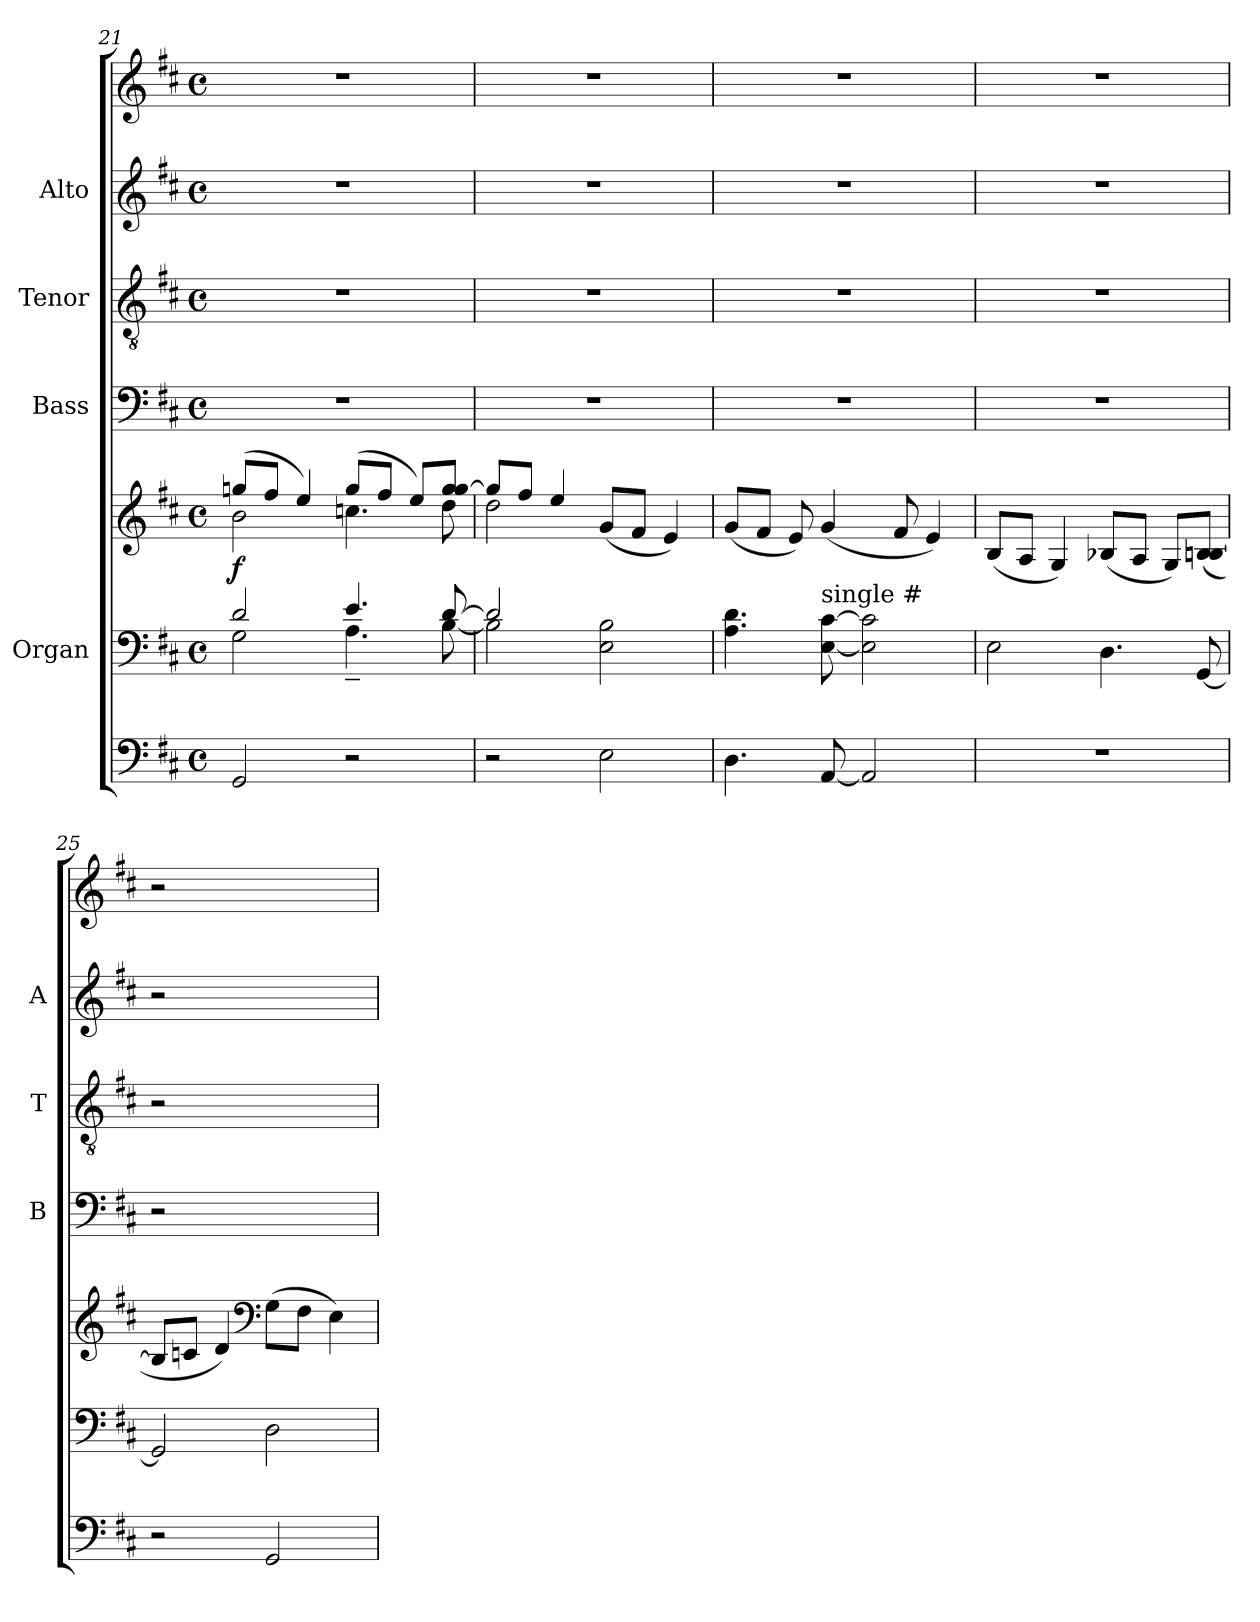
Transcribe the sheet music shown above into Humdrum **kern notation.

**kern	**kern	**kern	**dynam	**kern	**kern	**kern	**kern
*part6	*part5	*part5	*part5	*part4	*part3	*part2	*part1
*staff7	*staff6	*staff5	*staff5/6	*staff4	*staff3	*staff2	*staff1
*	*I"Organ	*	*	*I"Bass	*I"Tenor	*I"Alto	*
*	*	*	*	*I'B	*I'T	*I'A	*
*clefF4	*clefF4	*clefG2	*	*clefF4	*clefGv2	*clefG2	*clefG2
*k[f#c#]	*k[f#c#]	*k[f#c#]	*	*k[f#c#]	*k[f#c#]	*k[f#c#]	*k[f#c#]
*D:	*D:	*D:	*	*D:	*D:	*D:	*D:
*M4/4	*M4/4	*M4/4	*	*M4/4	*M4/4	*M4/4	*M4/4
*met(c)	*met(c)	*met(c)	*	*met(c)	*met(c)	*met(c)	*met(c)
=21	=21	=21	=21	=21	=21	=21	=21
*	*^	*^	*	*	*	*	*
!	!	!	!	!	!LO:DY:a=2	!	!	!	!
2GG/	2d/	2G\	(>8ggn/L	2b\	f	1r	1r	1r	1r
.	.	.	8ff#/J	.	.	.	.	.	.
.	.	.	4ee/)	.	.	.	.	.	.
2r	4.e/	4.A~>\	(>8gg/L	4.ccn\	.	.	.	.	.
.	.	.	8ff#/J	.	.	.	.	.	.
.	.	.	8ee/L)	.	.	.	.	.	.
.	[>8d/	[>8B\	8gg/ [>8gg/J	8dd\	.	.	.	.	.
!!LO:PB:g=z
=22	=22	=22	=22	=22	=22	=22	=22	=22	=22
2r	2d/]	2B\]	8gg/L]	2dd\	.	1r	1r	1r	1r
.	.	.	8ff#/J	.	.	.	.	.	.
.	.	.	4ee/	.	.	.	.	.	.
2E\	2ryy	2E\ 2B\	(<8g/L	2ryy	.	.	.	.	.
.	.	.	8f#/J	.	.	.	.	.	.
.	.	.	4e/)	.	.	.	.	.	.
*	*v	*v	*	*	*	*	*	*	*
*	*	*v	*v	*	*	*	*	*
=23	=23	=23	=23	=23	=23	=23	=23
4.D\	4.A\ 4.d\	(<8g/L	.	1r	1r	1r	1r
.	.	8f#/J	.	.	.	.	.
.	.	8e/)	.	.	.	.	.
!	!LO:TX:a:t=single #	!	!	!	!	!	!
[<8AA/	[<8E\ [>8c#\	(<4g/	.	.	.	.	.
2AA/]	2E\] 2c#\]	.	.	.	.	.	.
.	.	8f#/	.	.	.	.	.
.	.	4e/)	.	.	.	.	.
=24	=24	=24	=24	=24	=24	=24	=24
1r	2E\	(<8B/L	.	1r	1r	1r	1r
.	.	8A/J	.	.	.	.	.
.	.	4G/)	.	.	.	.	.
.	4.D\	(<8B-X/L	.	.	.	.	.
.	.	8A/J	.	.	.	.	.
.	.	8G/L)	.	.	.	.	.
.	[<8GG/	(<8Bn/ [<8Bn/J	.	.	.	.	.
=25	=25	=25	=25	=25	=25	=25	=25
2r	2GG/]	8B/L]	.	2r	2r	2r	2r
.	.	8cn/J	.	.	.	.	.
.	.	4d/)	.	.	.	.	.
*	*	*clefF4	*	*	*	*	*
2GG/	2D\	(>8G\L	.	2ryy	2ryy	2ryy	2ryy
.	.	8F#\J	.	.	.	.	.
.	.	4E\)	.	.	.	.	.
=	=	=	=	=	=	=	=
*-	*-	*-	*-	*-	*-	*-	*-
